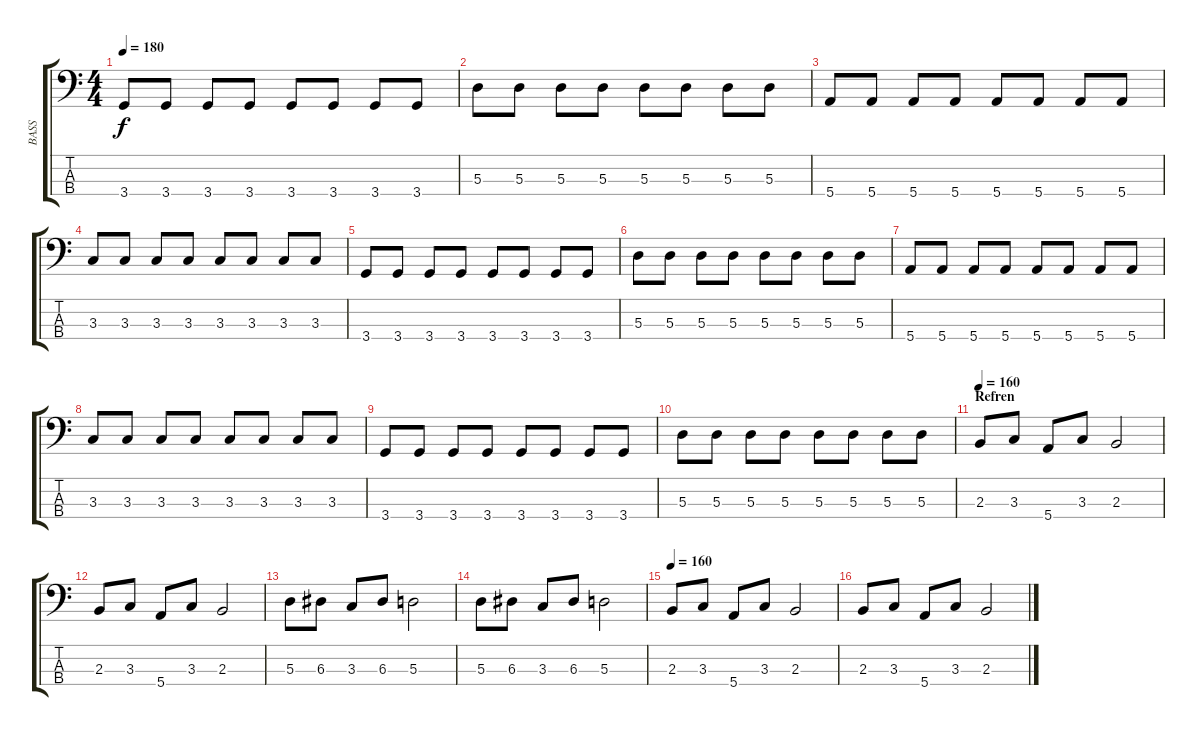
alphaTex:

\track ("BASS" "BASS") {instrument electricbassfinger}
\staff {score tabs}
\tuning (G2 D2 A1 E1) {hide}
\ts (4 4)
\tempo 180
\clef f4
\ks c
3.4.8{dy f} 3.4.8 3.4.8 3.4.8 3.4.8 3.4.8 3.4.8 3.4.8 |
5.3.8 5.3.8 5.3.8 5.3.8 5.3.8 5.3.8 5.3.8 5.3.8 |
5.4.8 5.4.8 5.4.8 5.4.8 5.4.8 5.4.8 5.4.8 5.4.8 |
3.3.8 3.3.8 3.3.8 3.3.8 3.3.8 3.3.8 3.3.8 3.3.8 |
3.4.8 3.4.8 3.4.8 3.4.8 3.4.8 3.4.8 3.4.8 3.4.8 |
5.3.8 5.3.8 5.3.8 5.3.8 5.3.8 5.3.8 5.3.8 5.3.8 |
5.4.8 5.4.8 5.4.8 5.4.8 5.4.8 5.4.8 5.4.8 5.4.8 |
3.3.8 3.3.8 3.3.8 3.3.8 3.3.8 3.3.8 3.3.8 3.3.8 |
3.4.8 3.4.8 3.4.8 3.4.8 3.4.8 3.4.8 3.4.8 3.4.8 |
5.3.8 5.3.8 5.3.8 5.3.8 5.3.8 5.3.8 5.3.8 5.3.8 |
\section ("" "Refren")
\tempo 160
2.3.8 3.3.8 5.4.8 3.3.8 2.3.2 |
2.3.8 3.3.8 5.4.8 3.3.8 2.3.2 |
5.3.8 6.3.8 3.3.8 6.3.8 5.3.2 |
5.3.8 6.3.8 3.3.8 6.3.8 5.3.2 |
\tempo 160
2.3.8 3.3.8 5.4.8 3.3.8 2.3.2 |
2.3.8 3.3.8 5.4.8 3.3.8 2.3.2
